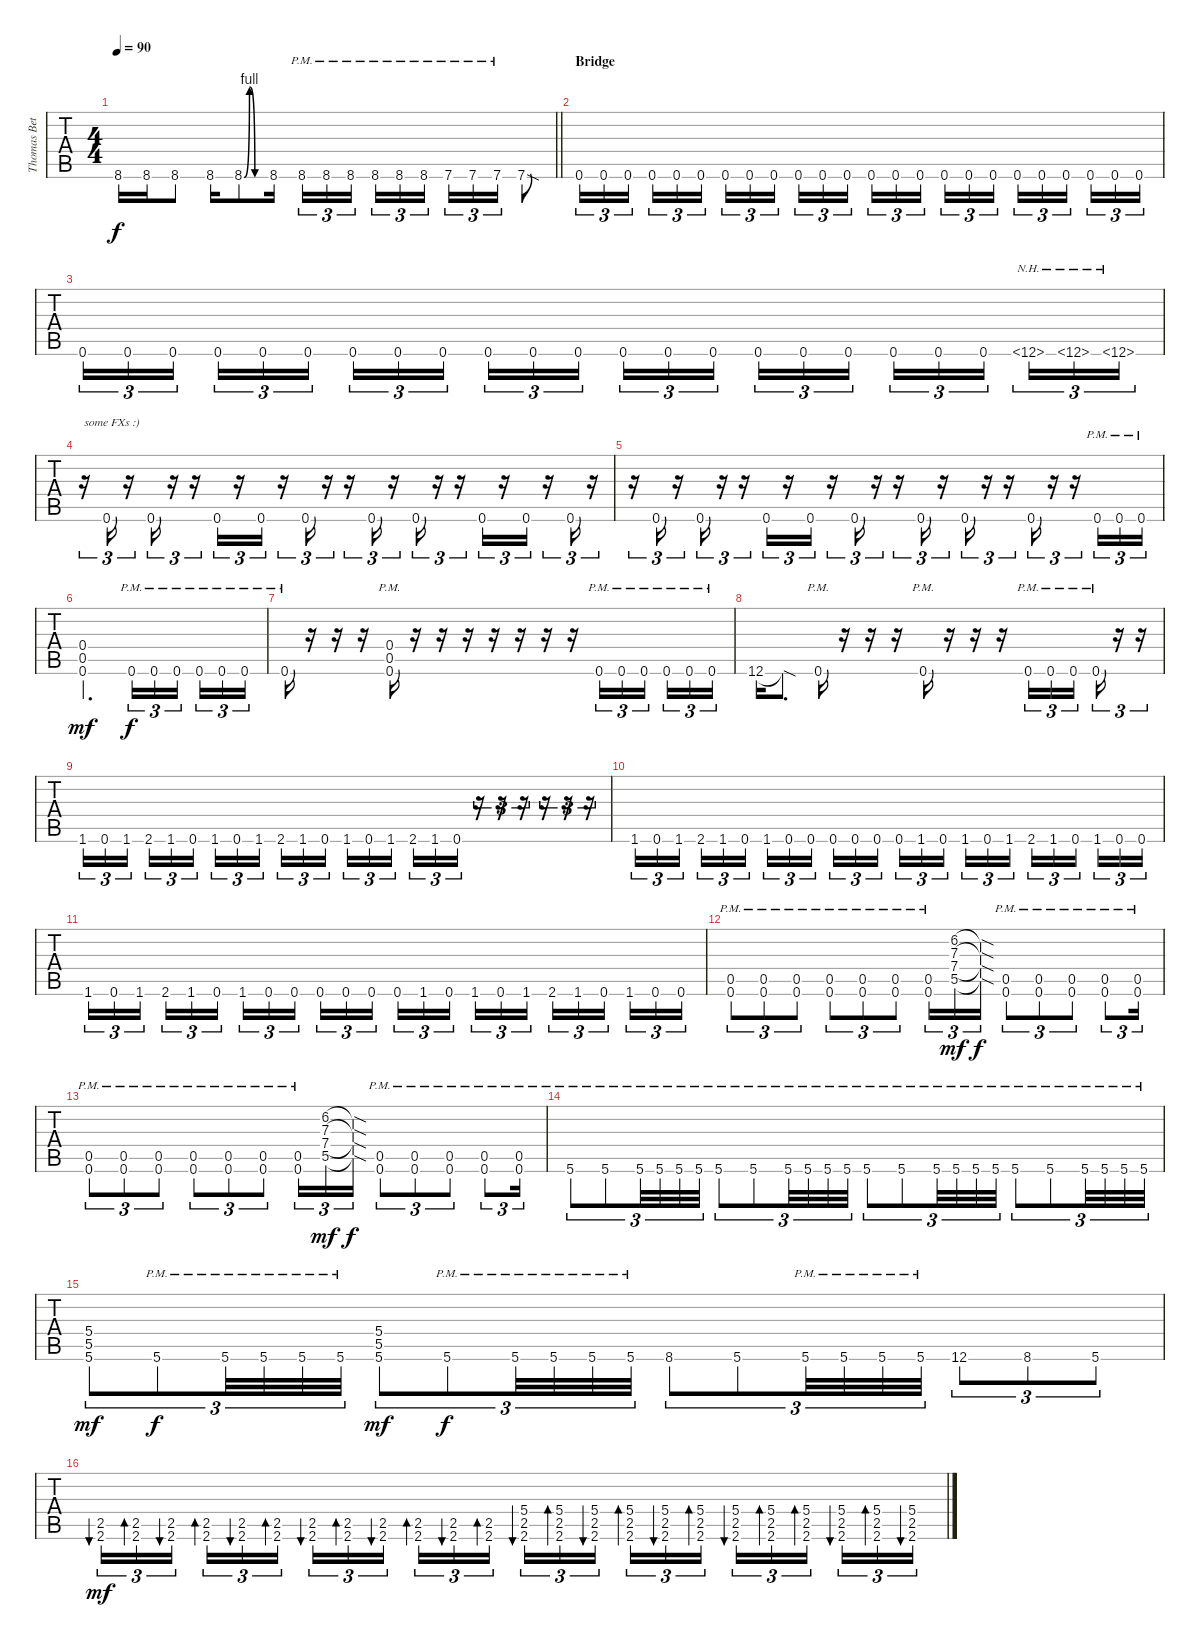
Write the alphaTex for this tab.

\track ("Thomas Betrisey" "Thomas Bet") {instrument distortionguitar}
\staff {tabs}
\tuning (C4 G3 Eb3 Bb2 F2 Bb1) {hide}
\ts (4 4)
\tempo 90
\clef f4
\barLineRight lightlight
\ks c
8.6.16{dy f} 8.6.16 8.6.8 8.6.16 8.6{be (custom 0 0 15 4 30 0 60 0)}.8 8.6.16 8.6{pm}.16{tu (3 2)} 8.6{pm}.16{tu (3 2)} 8.6{pm}.16{tu (3 2) beam splitsecondary} 8.6{pm}.16{tu (3 2)} 8.6{pm}.16{tu (3 2)} 8.6{pm}.16{tu (3 2)} 7.6{pm}.16{tu (3 2)} 7.6{pm}.16{tu (3 2)} 7.6{pm}.16{tu (3 2)} 7.6{sod}.8 |
\section ("" "Bridge")
0.6.16{tu (3 2)} 0.6.16{tu (3 2)} 0.6.16{tu (3 2) beam splitsecondary} 0.6.16{tu (3 2)} 0.6.16{tu (3 2)} 0.6.16{tu (3 2)} 0.6.16{tu (3 2)} 0.6.16{tu (3 2)} 0.6.16{tu (3 2) beam splitsecondary} 0.6.16{tu (3 2)} 0.6.16{tu (3 2)} 0.6.16{tu (3 2)} 0.6.16{tu (3 2)} 0.6.16{tu (3 2)} 0.6.16{tu (3 2) beam splitsecondary} 0.6.16{tu (3 2)} 0.6.16{tu (3 2)} 0.6.16{tu (3 2)} 0.6.16{tu (3 2)} 0.6.16{tu (3 2)} 0.6.16{tu (3 2) beam splitsecondary} 0.6.16{tu (3 2)} 0.6.16{tu (3 2)} 0.6.16{tu (3 2)} |
0.6.16{tu (3 2)} 0.6.16{tu (3 2)} 0.6.16{tu (3 2) beam splitsecondary} 0.6.16{tu (3 2)} 0.6.16{tu (3 2)} 0.6.16{tu (3 2)} 0.6.16{tu (3 2)} 0.6.16{tu (3 2)} 0.6.16{tu (3 2) beam splitsecondary} 0.6.16{tu (3 2)} 0.6.16{tu (3 2)} 0.6.16{tu (3 2)} 0.6.16{tu (3 2)} 0.6.16{tu (3 2)} 0.6.16{tu (3 2) beam splitsecondary} 0.6.16{tu (3 2)} 0.6.16{tu (3 2)} 0.6.16{tu (3 2)} 0.6.16{tu (3 2)} 0.6.16{tu (3 2)} 0.6.16{tu (3 2) beam splitsecondary} 0.6{nh}.16{tu (3 2)} 0.6{nh}.16{tu (3 2)} 0.6{nh}.16{tu (3 2)} |
r.16{tu (3 2) txt "some FXs :)"} 0.6.16{tu (3 2) balance 16} r.16{tu (3 2)} 0.6.16{tu (3 2) balance 0} r.16{tu (3 2)} r.16{tu (3 2)} 0.6.16{tu (3 2) balance 16} r.16{tu (3 2)} 0.6.16{tu (3 2) balance 0} r.16{tu (3 2)} 0.6.16{tu (3 2) balance 16} r.16{tu (3 2)} r.16{tu (3 2)} 0.6.16{tu (3 2) balance 0} r.16{tu (3 2)} 0.6.16{tu (3 2) balance 16} r.16{tu (3 2)} r.16{tu (3 2)} 0.6.16{tu (3 2) balance 0} r.16{tu (3 2)} 0.6.16{tu (3 2) balance 16} r.16{tu (3 2)} 0.6.16{tu (3 2) balance 0} r.16{tu (3 2)} |
r.16{tu (3 2)} 0.6.16{tu (3 2) balance 16} r.16{tu (3 2)} 0.6.16{tu (3 2) balance 0} r.16{tu (3 2)} r.16{tu (3 2)} 0.6.16{tu (3 2) balance 16} r.16{tu (3 2)} 0.6.16{tu (3 2) balance 0} r.16{tu (3 2)} 0.6.16{tu (3 2) balance 16} r.16{tu (3 2)} r.16{tu (3 2)} 0.6.16{tu (3 2) balance 0} r.16{tu (3 2)} 0.6.16{tu (3 2) balance 16} r.16{tu (3 2)} r.16{tu (3 2)} 0.6.16{tu (3 2) balance 0} r.16{tu (3 2)} r.16{tu (3 2) balance 16} 0.6{pm}.16{tu (3 2) balance 8} 0.6{pm}.16{tu (3 2)} 0.6{pm}.16{tu (3 2)} |
(0.4 0.5 0.6).2{d dy mf} 0.6{pm}.16{tu (3 2) dy f} 0.6{pm}.16{tu (3 2)} 0.6{pm}.16{tu (3 2) beam splitsecondary} 0.6{pm}.16{tu (3 2)} 0.6{pm}.16{tu (3 2)} 0.6{pm}.16{tu (3 2)} |
0.6{pm}.16 r.16 r.16 r.16 (0.4 0.5 0.6{pm}).16 r.16 r.16 r.16 r.16 r.16 r.16 r.16 0.6{pm}.16{tu (3 2)} 0.6{pm}.16{tu (3 2)} 0.6{pm}.16{tu (3 2) beam splitsecondary} 0.6{pm}.16{tu (3 2)} 0.6{pm}.16{tu (3 2)} 0.6{pm}.16{tu (3 2)} |
12.6.16 12.6{sod t}.8{d} 0.6{pm}.16 r.16 r.16 r.16 0.6{pm}.16 r.16 r.16 r.16 0.6{pm}.16{tu (3 2)} 0.6{pm}.16{tu (3 2)} 0.6{pm}.16{tu (3 2) beam splitsecondary} 0.6{pm}.16{tu (3 2)} r.16{tu (3 2)} r.16{tu (3 2)} |
1.6.16{tu (3 2)} 0.6.16{tu (3 2)} 1.6.16{tu (3 2) beam splitsecondary} 2.6.16{tu (3 2)} 1.6.16{tu (3 2)} 0.6.16{tu (3 2)} 1.6.16{tu (3 2)} 0.6.16{tu (3 2)} 1.6.16{tu (3 2) beam splitsecondary} 2.6.16{tu (3 2)} 1.6.16{tu (3 2)} 0.6.16{tu (3 2)} 1.6.16{tu (3 2)} 0.6.16{tu (3 2)} 1.6.16{tu (3 2) beam splitsecondary} 2.6.16{tu (3 2)} 1.6.16{tu (3 2)} 0.6.16{tu (3 2)} r.16{tu (3 2)} r.16{tu (3 2)} r.16{tu (3 2)} r.16{tu (3 2)} r.16{tu (3 2)} r.16{tu (3 2)} |
1.6.16{tu (3 2)} 0.6.16{tu (3 2)} 1.6.16{tu (3 2) beam splitsecondary} 2.6.16{tu (3 2)} 1.6.16{tu (3 2)} 0.6.16{tu (3 2)} 1.6.16{tu (3 2)} 0.6.16{tu (3 2)} 0.6.16{tu (3 2) beam splitsecondary} 0.6.16{tu (3 2)} 0.6.16{tu (3 2)} 0.6.16{tu (3 2)} 0.6.16{tu (3 2)} 1.6.16{tu (3 2)} 0.6.16{tu (3 2) beam splitsecondary} 1.6.16{tu (3 2)} 0.6.16{tu (3 2)} 1.6.16{tu (3 2)} 2.6.16{tu (3 2)} 1.6.16{tu (3 2)} 0.6.16{tu (3 2) beam splitsecondary} 1.6.16{tu (3 2)} 0.6.16{tu (3 2)} 0.6.16{tu (3 2)} |
1.6.16{tu (3 2)} 0.6.16{tu (3 2)} 1.6.16{tu (3 2) beam splitsecondary} 2.6.16{tu (3 2)} 1.6.16{tu (3 2)} 0.6.16{tu (3 2)} 1.6.16{tu (3 2)} 0.6.16{tu (3 2)} 0.6.16{tu (3 2) beam splitsecondary} 0.6.16{tu (3 2)} 0.6.16{tu (3 2)} 0.6.16{tu (3 2)} 0.6.16{tu (3 2)} 1.6.16{tu (3 2)} 0.6.16{tu (3 2) beam splitsecondary} 1.6.16{tu (3 2)} 0.6.16{tu (3 2)} 1.6.16{tu (3 2)} 2.6.16{tu (3 2)} 1.6.16{tu (3 2)} 0.6.16{tu (3 2) beam splitsecondary} 1.6.16{tu (3 2)} 0.6.16{tu (3 2)} 0.6.16{tu (3 2)} |
(0.5{pm} 0.6{pm}).8{tu (3 2)} (0.5{pm} 0.6{pm}).8{tu (3 2)} (0.5{pm} 0.6{pm}).8{tu (3 2)} (0.5{pm} 0.6{pm}).8{tu (3 2)} (0.5{pm} 0.6{pm}).8{tu (3 2)} (0.5{pm} 0.6{pm}).8{tu (3 2)} (0.5{pm} 0.6{pm}).16{tu (3 2)} (6.2 7.3 7.4 5.5).16{tu (3 2) dy mf} (6.2{sod t} 7.3{sod t} 7.4{sod t} 5.5{sod t}).16{tu (3 2) dy f} (0.5{pm} 0.6{pm}).8{tu (3 2)} (0.5{pm} 0.6{pm}).8{tu (3 2)} (0.5{pm} 0.6{pm}).8{tu (3 2)} (0.5{pm} 0.6{pm}).8{tu (3 2)} (0.5{pm} 0.6{pm}).16{tu (3 2)} |
(0.5{pm} 0.6{pm}).8{tu (3 2)} (0.5{pm} 0.6{pm}).8{tu (3 2)} (0.5{pm} 0.6{pm}).8{tu (3 2)} (0.5{pm} 0.6{pm}).8{tu (3 2)} (0.5{pm} 0.6{pm}).8{tu (3 2)} (0.5{pm} 0.6{pm}).8{tu (3 2)} (0.5{pm} 0.6{pm}).16{tu (3 2)} (6.2 7.3 7.4 5.5).16{tu (3 2) dy mf} (6.2{sod t} 7.3{sod t} 7.4{sod t} 5.5{sod t}).16{tu (3 2) dy f} (0.5{pm} 0.6{pm}).8{tu (3 2)} (0.5{pm} 0.6{pm}).8{tu (3 2)} (0.5{pm} 0.6{pm}).8{tu (3 2)} (0.5{pm} 0.6{pm}).8{tu (3 2)} (0.5{pm} 0.6{pm}).16{tu (3 2)} |
5.6{pm}.8{tu (3 2)} 5.6{pm}.8{tu (3 2)} 5.6{pm}.32{tu (3 2)} 5.6{pm}.32{tu (3 2)} 5.6{pm}.32{tu (3 2)} 5.6{pm}.32{tu (3 2)} 5.6{pm}.8{tu (3 2)} 5.6{pm}.8{tu (3 2)} 5.6{pm}.32{tu (3 2)} 5.6{pm}.32{tu (3 2)} 5.6{pm}.32{tu (3 2)} 5.6{pm}.32{tu (3 2)} 5.6{pm}.8{tu (3 2)} 5.6{pm}.8{tu (3 2)} 5.6{pm}.32{tu (3 2)} 5.6{pm}.32{tu (3 2)} 5.6{pm}.32{tu (3 2)} 5.6{pm}.32{tu (3 2)} 5.6{pm}.8{tu (3 2)} 5.6{pm}.8{tu (3 2)} 5.6{pm}.32{tu (3 2)} 5.6{pm}.32{tu (3 2)} 5.6{pm}.32{tu (3 2)} 5.6{pm}.32{tu (3 2)} |
(5.4 5.5 5.6).8{tu (3 2) dy mf} 5.6{pm}.8{tu (3 2) dy f} 5.6{pm}.32{tu (3 2)} 5.6{pm}.32{tu (3 2)} 5.6{pm}.32{tu (3 2)} 5.6{pm}.32{tu (3 2)} (5.4 5.5 5.6).8{tu (3 2) dy mf} 5.6{pm}.8{tu (3 2) dy f} 5.6{pm}.32{tu (3 2)} 5.6{pm}.32{tu (3 2)} 5.6{pm}.32{tu (3 2)} 5.6{pm}.32{tu (3 2)} 8.6.8{tu (3 2)} 5.6.8{tu (3 2)} 5.6{pm}.32{tu (3 2)} 5.6{pm}.32{tu (3 2)} 5.6{pm}.32{tu (3 2)} 5.6{pm}.32{tu (3 2)} 12.6.8{tu (3 2)} 8.6.8{tu (3 2)} 5.6.8{tu (3 2)} |
(2.5 2.6).16{tu (3 2) bu 120 dy mf} (2.5 2.6).16{tu (3 2) bd 120} (2.5 2.6).16{tu (3 2) bu 240 beam splitsecondary} (2.5 2.6).16{tu (3 2) bd 60} (2.5 2.6).16{tu (3 2) bu 60} (2.5 2.6).16{tu (3 2) bd 120} (2.5 2.6).16{tu (3 2) bu 120} (2.5 2.6).16{tu (3 2) bd 120} (2.5 2.6).16{tu (3 2) bu 120 beam splitsecondary} (2.5 2.6).16{tu (3 2) bd 120} (2.5 2.6).16{tu (3 2) bu 120} (2.5 2.6).16{tu (3 2) bd 120} (5.4 2.5 2.6).16{tu (3 2) bu 120} (5.4 2.5 2.6).16{tu (3 2) bd 120} (5.4 2.5 2.6).16{tu (3 2) bu 120 beam splitsecondary} (5.4 2.5 2.6).16{tu (3 2) bd 120} (5.4 2.5 2.6).16{tu (3 2) bu 120} (5.4 2.5 2.6).16{tu (3 2) bd 120} (5.4 2.5 2.6).16{tu (3 2) bu 120} (5.4 2.5 2.6).16{tu (3 2) bd 120} (5.4 2.5 2.6).16{tu (3 2) bd 120 beam splitsecondary} (5.4 2.5 2.6).16{tu (3 2) bu 120} (5.4 2.5 2.6).16{tu (3 2) bd 120} (5.4 2.5 2.6).16{tu (3 2) bu 120}
